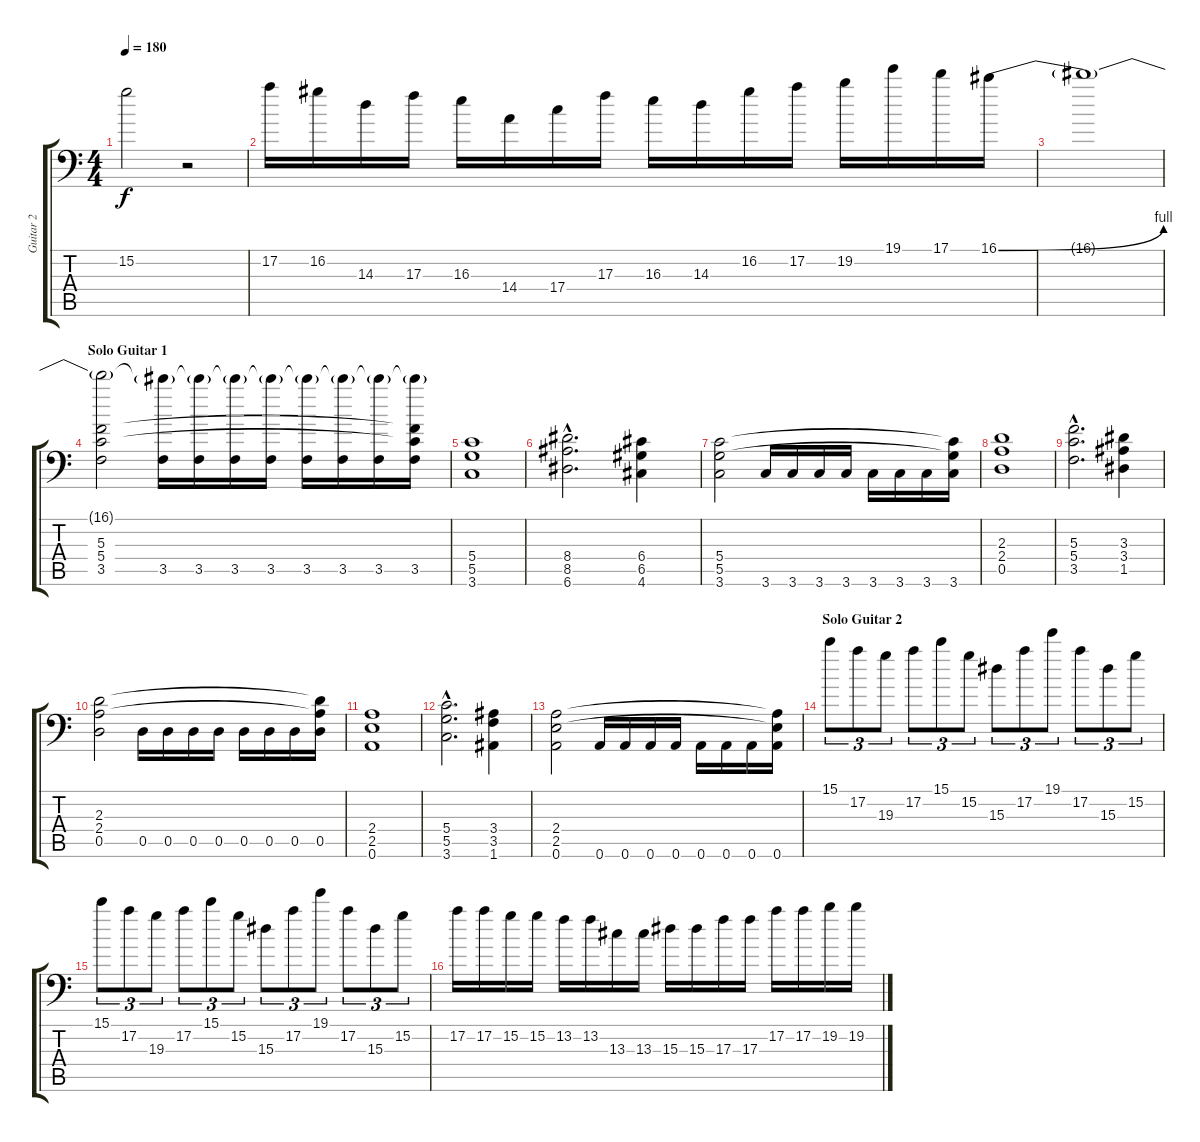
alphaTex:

\track ("Guitar 2" "Guitar 2") {instrument distortionguitar}
\staff {score tabs}
\tuning (A3 E3 C3 G2 D2 A1) {hide}
\ts (4 4)
\tempo 180
\clef f4
\ks c
15.2{t}.2{dy f} r.2 |
17.2.16 16.2.16 14.3.16 17.3.16 16.3.16 14.4.16 17.4.16 17.3.16 16.3.16 14.3.16 16.2.16 17.2.16 19.2.16 19.1.16 17.1.16 16.1{be (bend 0 0 60 4)}.16 |
16.1{t}.1 |
\section ("" "Solo Guitar 1")
(16.1{t} 5.3 5.4 3.5).2 (16.1{t} 3.5).16 (16.1{t} 3.5).16 (16.1{t} 3.5).16 (16.1{t} 3.5).16 (16.1{t} 3.5).16 (16.1{t} 3.5).16 (16.1{t} 3.5).16 (16.1{t} 5.3{t} 5.4{t} 3.5).16 |
(5.4 5.5 3.6).1 |
(8.4{hac} 8.5{hac} 6.6{hac}).2{d} (6.4 6.5 4.6).4 |
(5.4 5.5 3.6).2 3.6.16 3.6.16 3.6.16 3.6.16 3.6.16 3.6.16 3.6.16 (5.4{t} 5.5{t} 3.6).16 |
(2.3 2.4 0.5).1 |
(5.3{hac} 5.4{hac} 3.5{hac}).2{d} (3.3 3.4 1.5).4 |
(2.3 2.4 0.5).2 0.5.16 0.5.16 0.5.16 0.5.16 0.5.16 0.5.16 0.5.16 (2.3{t} 2.4{t} 0.5).16 |
(2.4 2.5 0.6).1 |
(5.4{hac} 5.5{hac} 3.6{hac}).2{d} (3.4 3.5 1.6).4 |
(2.4 2.5 0.6).2 0.6.16 0.6.16 0.6.16 0.6.16 0.6.16 0.6.16 0.6.16 (2.4{t} 2.5{t} 0.6).16 |
\section ("" "Solo Guitar 2")
15.1.8{tu (3 2)} 17.2.8{tu (3 2)} 19.3.8{tu (3 2)} 17.2.8{tu (3 2)} 15.1.8{tu (3 2)} 15.2.8{tu (3 2)} 15.3.8{tu (3 2)} 17.2.8{tu (3 2)} 19.1.8{tu (3 2)} 17.2.8{tu (3 2)} 15.3.8{tu (3 2)} 15.2.8{tu (3 2)} |
15.1.8{tu (3 2)} 17.2.8{tu (3 2)} 19.3.8{tu (3 2)} 17.2.8{tu (3 2)} 15.1.8{tu (3 2)} 15.2.8{tu (3 2)} 15.3.8{tu (3 2)} 17.2.8{tu (3 2)} 19.1.8{tu (3 2)} 17.2.8{tu (3 2)} 15.3.8{tu (3 2)} 15.2.8{tu (3 2)} |
17.2.16 17.2.16 15.2.16 15.2.16 13.2.16 13.2.16 13.3.16 13.3.16 15.3.16 15.3.16 17.3.16 17.3.16 17.2.16 17.2.16 19.2.16 19.2.16
